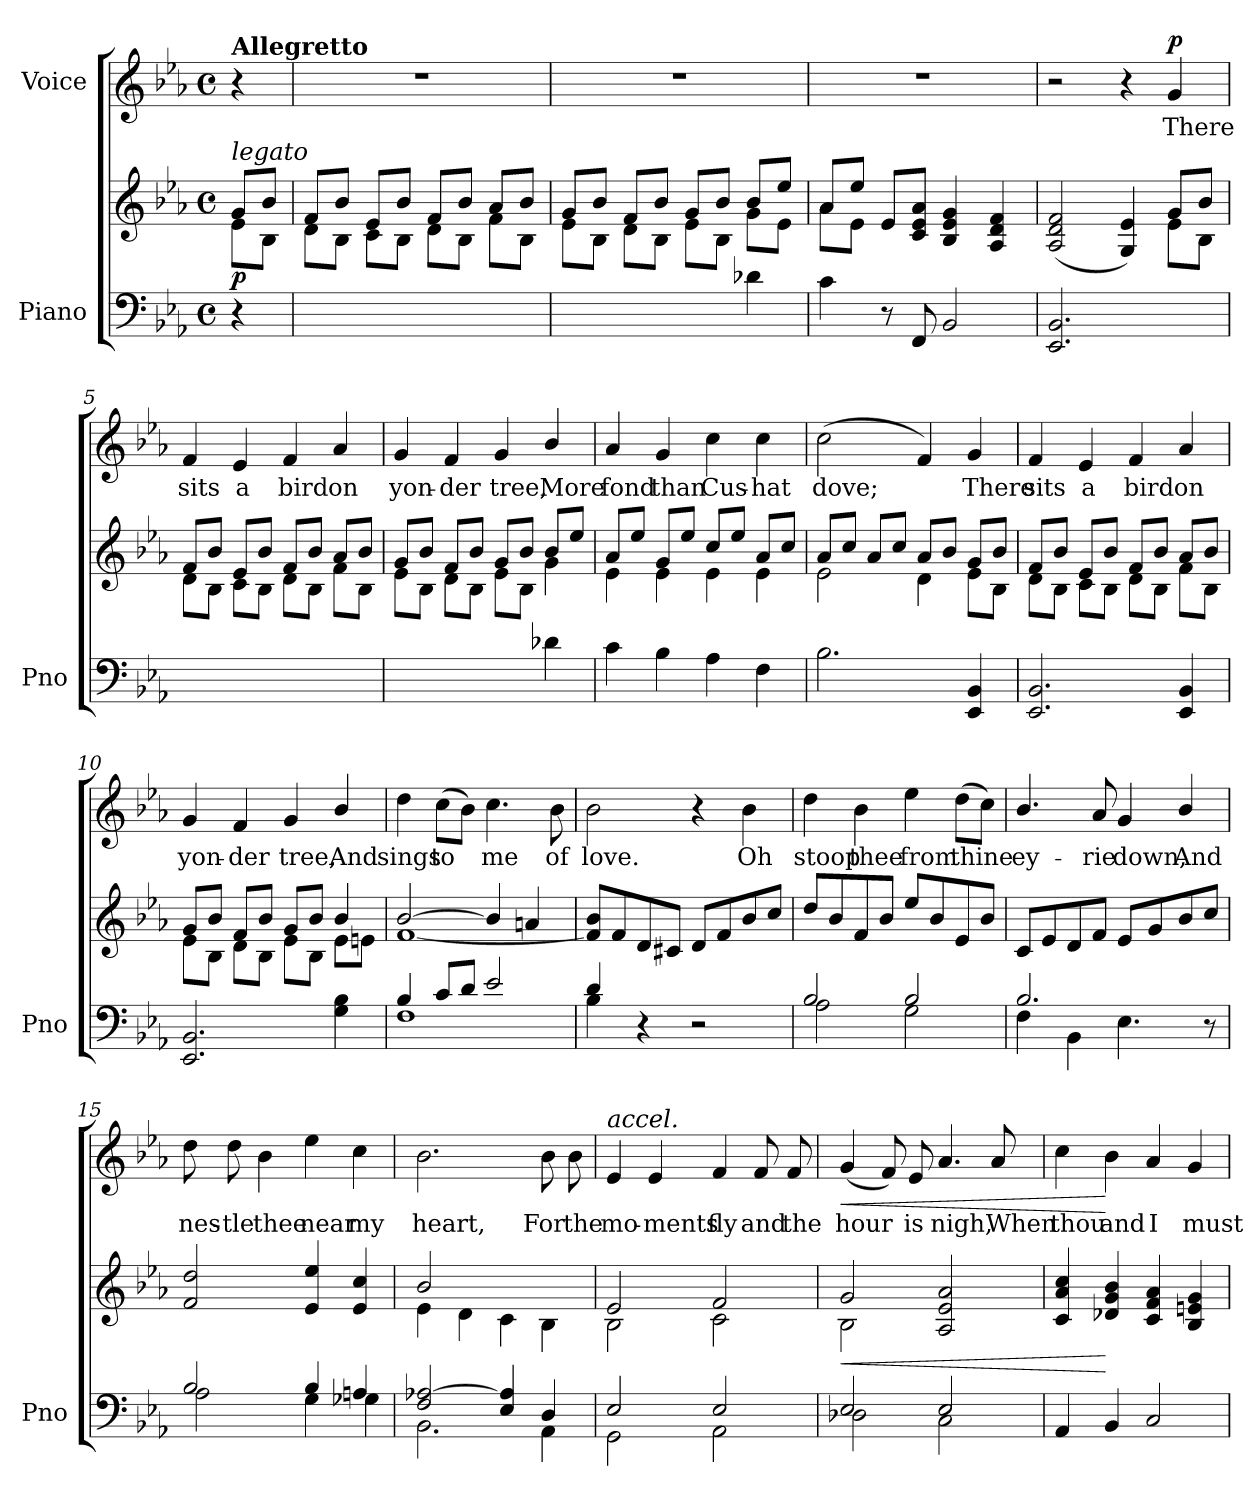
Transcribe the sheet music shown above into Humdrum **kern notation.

**kern	**kern	**dynam	**kern	**text	**dynam
*part2	*part2	*part2	*part1	*part1	*part1
*staff3	*staff2	*staff2/3	*staff1	*staff1	*staff1
*I"Piano	*	*	*I"Voice	*	*
*I'Pno	*	*	*	*	*
*clefF4	*clefG2	*	*clefG2	*	*
*k[b-e-a-]	*k[b-e-a-]	*	*k[b-e-a-]	*	*
*M4/4	*M4/4	*	*M4/4	*	*
*met(c)	*met(c)	*	*met(c)	*	*
=	=	=	=	=	=
*	*^	*	*	*	*
!	!	!	!	!LO:TX:a:B:t=Allegretto	!	!
!	!LO:TX:i:t=legato	!	!	!	!	!
!	!	!	!LO:DY:b	!	!	!
4r	8g/L	8e-\L	p	4r	.	.
.	8b-/J	8B-\J	.	.	.	.
=1	=1	=1	=1	=1	=1	=1
1ryy	8f/L	8d\L	.	1r	.	.
.	8b-/J	8B-\J	.	.	.	.
.	8e-/L	8c\L	.	.	.	.
.	8b-/J	8B-\J	.	.	.	.
.	8f/L	8d\L	.	.	.	.
.	8b-/J	8B-\J	.	.	.	.
.	8a-/L	8f\L	.	.	.	.
.	8b-/J	8B-\J	.	.	.	.
=2	=2	=2	=2	=2	=2	=2
2ryy	8g/L	8e-\L	.	1r	.	.
.	8b-/J	8B-\J	.	.	.	.
.	8f/L	8d\L	.	.	.	.
.	8b-/J	8B-\J	.	.	.	.
4ryy	8g/L	8e-\L	.	.	.	.
.	8b-/J	8B-\J	.	.	.	.
4d-X\	8b-/L	8g\L	.	.	.	.
.	8ee-/J	8e-\J	.	.	.	.
=3	=3	=3	=3	=3	=3	=3
4c\	8a-/L	8a-\L	.	1r	.	.
.	8ee-/J	8e-\J	.	.	.	.
8r	8e-/L	2.ryy	.	.	.	.
8FF/	8c/ 8e-/ 8a-/J	.	.	.	.	.
2BB-/	4B-/ 4e-/ 4g/	.	.	.	.	.
.	4A-/ 4d/ 4f/	.	.	.	.	.
=4	=4	=4	=4	=4	=4	=4
2.EE-/ 2.BB-/	(2A-/ 2d/ 2f/	2.ryy	.	2r	.	.
.	4G/ 4e-/)	.	.	4r	.	.
!	!	!	!	!	!	!LO:DY:a
4ryy	8g/L	8e-\L	.	4g/	There	p
.	8b-/J	8B-\J	.	.	.	.
=5	=5	=5	=5	=5	=5	=5
1ryy	8f/L	8d\L	.	4f/	sits	.
.	8b-/J	8B-\J	.	.	.	.
.	8e-/L	8c\L	.	4e-/	a	.
.	8b-/J	8B-\J	.	.	.	.
.	8f/L	8d\L	.	4f/	bird	.
.	8b-/J	8B-\J	.	.	.	.
.	8a-/L	8f\L	.	4a-/	on	.
.	8b-/J	8B-\J	.	.	.	.
=6	=6	=6	=6	=6	=6	=6
2ryy	8g/L	8e-\L	.	4g/	yon-	.
.	8b-/J	8B-\J	.	.	.	.
.	8f/L	8d\L	.	4f/	-der	.
.	8b-/J	8B-\J	.	.	.	.
4ryy	8g/L	8e-\L	.	4g/	tree,	.
.	8b-/J	8B-\J	.	.	.	.
4d-X\	8b-/L	4g\	.	4b-/	More	.
.	8ee-/J	.	.	.	.	.
=7	=7	=7	=7	=7	=7	=7
4c\	8a-/L	4e-\	.	4a-/	fond	.
.	8ee-/J	.	.	.	.	.
4B-\	8g/L	4e-\	.	4g/	than	.
.	8ee-/J	.	.	.	.	.
4A-\	8cc/L	4e-\	.	4cc\	Cus-	.
.	8ee-/J	.	.	.	.	.
4F\	8a-/L	4e-\	.	4cc\	-hat	.
.	8cc/J	.	.	.	.	.
=8	=8	=8	=8	=8	=8	=8
2.B-\	8a-/L	2e-\	.	(2cc\	dove;	.
.	8cc/J	.	.	.	.	.
.	8a-/L	.	.	.	.	.
.	8cc/J	.	.	.	.	.
.	8a-/L	4d\	.	4f/)	.	.
.	8b-/J	.	.	.	.	.
4EE-/ 4BB-/	8g/L	8e-\L	.	4g/	There	.
.	8b-/J	8B-\J	.	.	.	.
=9	=9	=9	=9	=9	=9	=9
2.EE-/ 2.BB-/	8f/L	8d\L	.	4f/	sits	.
.	8b-/J	8B-\J	.	.	.	.
.	8e-/L	8c\L	.	4e-/	a	.
.	8b-/J	8B-\J	.	.	.	.
.	8f/L	8d\L	.	4f/	bird	.
.	8b-/J	8B-\J	.	.	.	.
4EE-/ 4BB-/	8a-/L	8f\L	.	4a-/	on	.
.	8b-/J	8B-\J	.	.	.	.
=10	=10	=10	=10	=10	=10	=10
2.EE-/ 2.BB-/	8g/L	8e-\L	.	4g/	yon-	.
.	8b-/J	8B-\J	.	.	.	.
.	8f/L	8d\L	.	4f/	-der	.
.	8b-/J	8B-\J	.	.	.	.
.	8g/L	8e-\L	.	4g/	tree,	.
.	8b-/J	8B-\J	.	.	.	.
4G\ 4B-\	4b-/	8e-\L	.	4b-/	And	.
.	.	8en\J	.	.	.	.
=11	=11	=11	=11	=11	=11	=11
*^	*	*	*	*	*	*
4B-/	1F	[2b-/	[1f	.	4dd\	sings	.
8c/L	.	.	.	.	(8cc\L	to	.
8d/J	.	.	.	.	8b-\J)	.	.
2e-/	.	4b-/]	.	.	4.cc\	me	.
.	.	4an/	.	.	.	.	.
.	.	.	.	.	8b-\	of	.
*	*	*v	*v	*	*	*	*
=12	=12	=12	=12	=12	=12	=12
4d/	4B-\	8f/] 8b-/L	.	2b-\	love.	.
.	.	8f/	.	.	.	.
4r	4ryy	8d/	.	.	.	.
.	.	8c#X/J	.	.	.	.
2r	2ryy	8d/L	.	4r	.	.
.	.	8f/	.	.	.	.
.	.	8b-/	.	4b-\	Oh	.
.	.	8cc/J	.	.	.	.
=13	=13	=13	=13	=13	=13	=13
2B-/	2A-\	8dd/L	.	4dd\	stoop	.
.	.	8b-/	.	.	.	.
.	.	8f/	.	4b-\	thee	.
.	.	8b-/J	.	.	.	.
2B-/	2G\	8ee-/L	.	4ee-\	from	.
.	.	8b-/	.	.	.	.
.	.	8e-/	.	(8dd\L	thine	.
.	.	8b-/J	.	8cc\J)	.	.
=14	=14	=14	=14	=14	=14	=14
2.B-/	4F\	8c/L	.	4.b-/	ey-	.
.	.	8e-/	.	.	.	.
.	4BB-\	8d/	.	.	.	.
.	.	8f/J	.	8a-/	-rie	.
.	4.E-\	8e-/L	.	4g/	down,	.
.	.	8g/	.	.	.	.
4ryy	.	8b-/	.	4b-/	And	.
.	8r	8cc/J	.	.	.	.
=15	=15	=15	=15	=15	=15	=15
2B-/	2A-\	2f/ 2dd/	.	8dd\	nes-	.
.	.	.	.	8dd\	-tle	.
.	.	.	.	4b-\	thee	.
4B-/	4G\	4e-/ 4ee-/	.	4ee-\	near	.
4An/	4G-X\	4e-/ 4cc/	.	4cc\	my	.
=16	=16	=16	=16	=16	=16	=16
*	*	*^	*	*	*	*
2F/ [2A-X/	2.BB-\	2b-/	4e-\	.	2.b-\	heart,	.
.	.	.	4d\	.	.	.	.
4E-/ 4A-/]	.	2ryy	4c\	.	.	.	.
4D/	4AA-\	.	4B-\	.	8b-\	For	.
.	.	.	.	.	8b-\	the	.
=17	=17	=17	=17	=17	=17	=17	=17
!	!	!	!	!	!LO:TX:i:t=accel.	!	!
2E-/	2GG\	2e-/	2B-\	.	4e-/	mo-	.
.	.	.	.	.	4e-/	-ments	.
2E-/	2AA-\	2f/	2c\	.	4f/	fly	.
.	.	.	.	.	8f/	and	.
.	.	.	.	.	8f/	the	.
=18	=18	=18	=18	=18	=18	=18	=18
!	!	!	!	!LO:HP:b	!	!	!LO:HP:b
2E-/	2D-X\	2g/	2B-\	<	(4g/	hour	<
.	.	.	.	.	8f/)	.	.
.	.	.	.	.	8e-/	is	.
2E-/	2C\	2A-/ 2e-/ 2a-/	2ryy	.	4.a-/	nigh,	.
.	.	.	.	.	8a-/	When	.
*v	*v	*	*	*	*	*	*
*	*v	*v	*	*	*	*
=19	=19	=19	=19	=19	=19
4AA-/	4c/ 4a-/ 4cc/	.	4cc\	thou	.
4BB-/	4d-X/ 4g/ 4b-/	[	4b-\	and	[
2C/	4c/ 4f/ 4a-/	.	4a-/	I	.
.	4B-/ 4en/ 4g/	.	4g/	must	.
=	=	=	=	=	=
*-	*-	*-	*-	*-	*-
